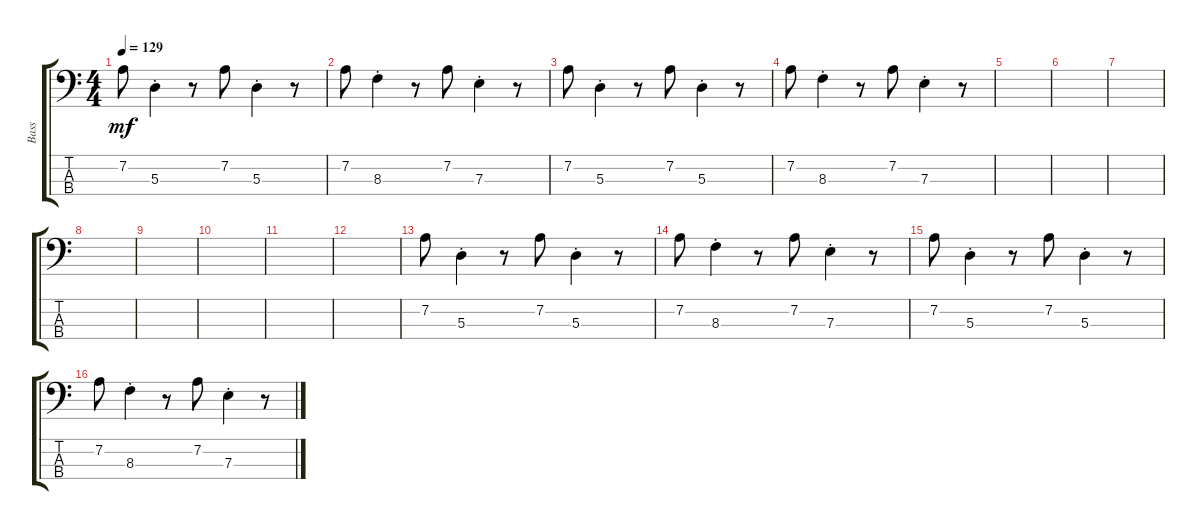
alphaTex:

\track ("Bass" "Bass") {instrument electricbassfinger}
\staff {score tabs}
\tuning (G2 D2 A1 E1) {hide}
\ts (4 4)
\tempo 129
\clef f4
\ks c
7.2.8{dy mf} 5.3{st}.4 r.8 7.2.8 5.3{st}.4 r.8 |
7.2.8 8.3{st}.4 r.8 7.2.8 7.3{st}.4 r.8 |
7.2.8 5.3{st}.4 r.8 7.2.8 5.3{st}.4 r.8 |
7.2.8 8.3{st}.4 r.8 7.2.8 7.3{st}.4 r.8 |
|
|
|
|
|
|
|
|
7.2.8{volume 8} 5.3{st}.4 r.8 7.2.8 5.3{st}.4 r.8 |
7.2.8 8.3{st}.4 r.8 7.2.8 7.3{st}.4 r.8 |
7.2.8 5.3{st}.4 r.8 7.2.8 5.3{st}.4 r.8 |
7.2.8 8.3{st}.4 r.8 7.2.8 7.3{st}.4 r.8
